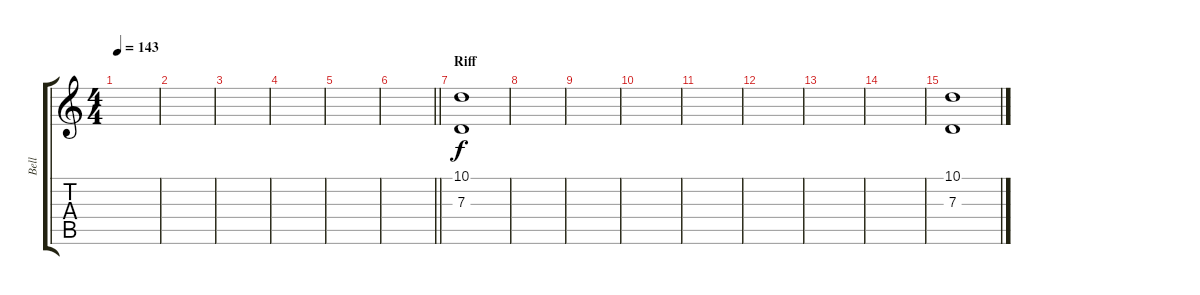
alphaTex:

\track ("Bell" "Bell") {instrument tubularbells}
\staff {score tabs}
\tuning (E4 B3 G3 D3 A2 E2) {hide}
\ts (4 4)
\tempo 143
\clef g2
\ks c
|
|
|
|
|
\barLineRight lightlight
|
\section ("" "Riff")
(10.1 7.3).1 |
|
|
|
|
|
|
|
(10.1 7.3).1
